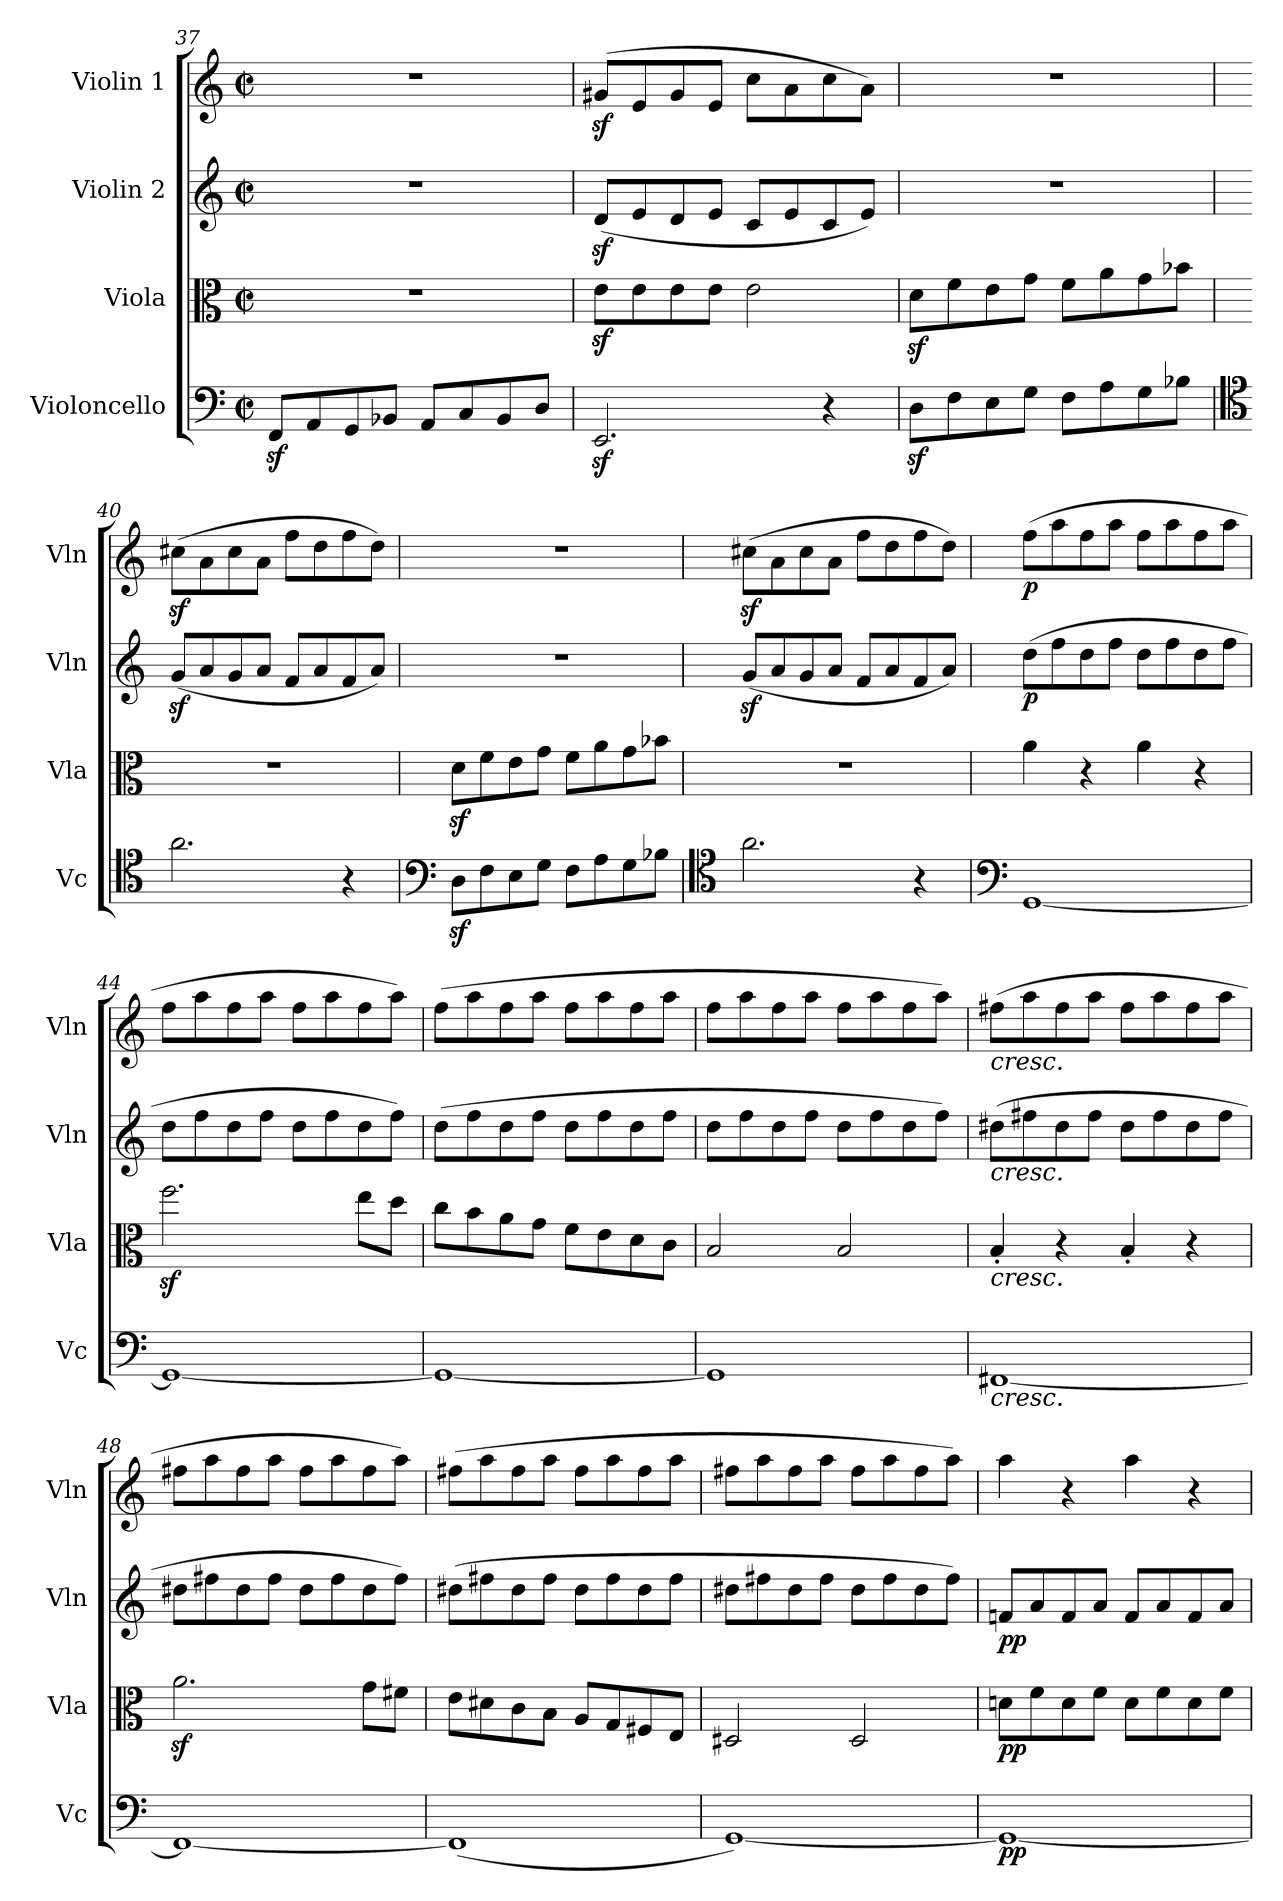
**kern	**dynam	**kern	**dynam	**kern	**dynam	**kern	**dynam
*part4	*part4	*part3	*part3	*part2	*part2	*part1	*part1
*staff4	*staff4	*staff3	*staff3	*staff2	*staff2	*staff1	*staff1
*I"Violoncello	*	*I"Viola	*	*I"Violin 2	*	*I"Violin 1	*
*I'Vc	*	*I'Vla	*	*I'Vln	*	*I'Vln	*
*clefF4	*	*clefC3	*	*clefG2	*	*clefG2	*
*k[]	*	*k[]	*	*k[]	*	*k[]	*
*M2/2	*	*M2/2	*	*M2/2	*	*M2/2	*
*met(c|)	*	*met(c|)	*	*met(c|)	*	*met(c|)	*
=37	=37	=37	=37	=37	=37	=37	=37
8FFz</L	.	1r	.	1r	.	1r	.
8AA/	.	.	.	.	.	.	.
8GG/	.	.	.	.	.	.	.
8BB-X/J	.	.	.	.	.	.	.
8AA/L	.	.	.	.	.	.	.
8C/	.	.	.	.	.	.	.
8BB-/	.	.	.	.	.	.	.
8D/J	.	.	.	.	.	.	.
=38	=38	=38	=38	=38	=38	=38	=38
2.EEz</	.	8ez<\L	.	(8dz</L	.	(8g#Xz</L	.
.	.	8e\	.	8e/	.	8e/	.
.	.	8e\	.	8d/	.	8g#/	.
.	.	8e\J	.	8e/J	.	8e/J	.
.	.	2e\	.	8c/L	.	8cc\L	.
.	.	.	.	8e/	.	8a\	.
4r	.	.	.	8c/	.	8cc\	.
.	.	.	.	8e/J)	.	8a\J)	.
=39	=39	=39	=39	=39	=39	=39	=39
8Dz<\L	.	8dz<\L	.	1r	.	1r	.
8F\	.	8f\	.	.	.	.	.
8E\	.	8e\	.	.	.	.	.
8G\J	.	8g\J	.	.	.	.	.
8F\L	.	8f\L	.	.	.	.	.
8A\	.	8a\	.	.	.	.	.
8G\	.	8g\	.	.	.	.	.
8B-X\J	.	8b-X\J	.	.	.	.	.
=40	=40	=40	=40	=40	=40	=40	=40
*clefC4	*	*	*	*	*	*	*
2.a\	.	1r	.	(8gz</L	.	(8cc#Xz<\L	.
.	.	.	.	8a/	.	8a\	.
.	.	.	.	8g/	.	8cc#\	.
.	.	.	.	8a/J	.	8a\J	.
.	.	.	.	8f/L	.	8ff\L	.
.	.	.	.	8a/	.	8dd\	.
4r	.	.	.	8f/	.	8ff\	.
.	.	.	.	8a/J)	.	8dd\J)	.
!!LO:LB:g=z
=41	=41	=41	=41	=41	=41	=41	=41
*clefF4	*	*	*	*	*	*	*
8Dz<\L	.	8dz<\L	.	1r	.	1r	.
8F\	.	8f\	.	.	.	.	.
8E\	.	8e\	.	.	.	.	.
8G\J	.	8g\J	.	.	.	.	.
8F\L	.	8f\L	.	.	.	.	.
8A\	.	8a\	.	.	.	.	.
8G\	.	8g\	.	.	.	.	.
8B-X\J	.	8b-X\J	.	.	.	.	.
=42	=42	=42	=42	=42	=42	=42	=42
*clefC4	*	*	*	*	*	*	*
2.a\	.	1r	.	(8gz</L	.	(8cc#Xz<\L	.
.	.	.	.	8a/	.	8a\	.
.	.	.	.	8g/	.	8cc#\	.
.	.	.	.	8a/J	.	8a\J	.
.	.	.	.	8f/L	.	8ff\L	.
.	.	.	.	8a/	.	8dd\	.
4r	.	.	.	8f/	.	8ff\	.
.	.	.	.	8a/J)	.	8dd\J)	.
=43	=43	=43	=43	=43	=43	=43	=43
*clefF4	*	*	*	*	*	*	*
!	!	!	!LO:DY:b	!	!	!	!
!	!	!	!LO:DY:n=1:b	!	!LO:DY:b	!	!LO:DY:b
[1GG	.	4a\	p other-dynamics	(8dd\L	p	(8ff\L	p
.	.	.	.	8ff\	.	8aa\	.
.	.	4r	.	8dd\	.	8ff\	.
.	.	.	.	8ff\J	.	8aa\J	.
.	.	4a\	.	8dd\L	.	8ff\L	.
.	.	.	.	8ff\	.	8aa\	.
.	.	4r	.	8dd\	.	8ff\	.
.	.	.	.	8ff\J	.	8aa\J	.
!!LO:PB:g=z
=44	=44	=44	=44	=44	=44	=44	=44
1GG_	.	2.ffz<\	.	8dd\L	.	8ff\L	.
.	.	.	.	8ff\	.	8aa\	.
.	.	.	.	8dd\	.	8ff\	.
.	.	.	.	8ff\J	.	8aa\J	.
.	.	.	.	8dd\L	.	8ff\L	.
.	.	.	.	8ff\	.	8aa\	.
.	.	8ee\L	.	8dd\	.	8ff\	.
.	.	8dd\J	.	8ff\J)	.	8aa\J)	.
=45	=45	=45	=45	=45	=45	=45	=45
1GG_	.	8cc\L	.	(8dd\L	.	(8ff\L	.
.	.	8b\	.	8ff\	.	8aa\	.
.	.	8a\	.	8dd\	.	8ff\	.
.	.	8g\J	.	8ff\J	.	8aa\J	.
.	.	8f\L	.	8dd\L	.	8ff\L	.
.	.	8e\	.	8ff\	.	8aa\	.
.	.	8d\	.	8dd\	.	8ff\	.
.	.	8c\J	.	8ff\J	.	8aa\J	.
=46	=46	=46	=46	=46	=46	=46	=46
1GG]	.	2B/	.	8dd\L	.	8ff\L	.
.	.	.	.	8ff\	.	8aa\	.
.	.	.	.	8dd\	.	8ff\	.
.	.	.	.	8ff\J	.	8aa\J	.
.	.	2B/	.	8dd\L	.	8ff\L	.
.	.	.	.	8ff\	.	8aa\	.
.	.	.	.	8dd\	.	8ff\	.
.	.	.	.	8ff\J)	.	8aa\J)	.
=47	=47	=47	=47	=47	=47	=47	=47
!	!	!	!	!	!	!LO:TX:b:i:t=cresc.	!
!	!	!	!	!LO:TX:b:i:t=cresc.	!	!	!
!	!	!LO:TX:b:i:t=cresc.	!	!	!	!	!
!LO:TX:b:i:t=cresc.	!	!	!	!	!	!	!
[1FF#X	.	4B'/	.	(8dd#X\L	.	(8ff#X\L	.
.	.	.	.	8ff#X\	.	8aa\	.
.	.	4r	.	8dd#\	.	8ff#\	.
.	.	.	.	8ff#\J	.	8aa\J	.
.	.	4B'/	.	8dd#\L	.	8ff#\L	.
.	.	.	.	8ff#\	.	8aa\	.
.	.	4r	.	8dd#\	.	8ff#\	.
.	.	.	.	8ff#\J	.	8aa\J	.
=48	=48	=48	=48	=48	=48	=48	=48
1FF#_	.	2.az<\	.	8dd#X\L	.	8ff#X\L	.
.	.	.	.	8ff#X\	.	8aa\	.
.	.	.	.	8dd#\	.	8ff#\	.
.	.	.	.	8ff#\J	.	8aa\J	.
.	.	.	.	8dd#\L	.	8ff#\L	.
.	.	.	.	8ff#\	.	8aa\	.
.	.	8g\L	.	8dd#\	.	8ff#\	.
.	.	8f#X\J	.	8ff#\J)	.	8aa\J)	.
!!LO:LB:g=z
=49	=49	=49	=49	=49	=49	=49	=49
*^	*	*	*	*	*	*	*
(1FF#]	2ryy	.	8e\L	.	(8dd#X\L	.	(8ff#X\L	.
.	.	.	8d#X\	.	8ff#X\	.	8aa\	.
.	.	.	8c\	.	8dd#\	.	8ff#\	.
.	.	.	8B\J	.	8ff#\J	.	8aa\J	.
.	2ryy	.	8A/L	.	8dd#\L	.	8ff#\L	.
.	.	.	8G/	.	8ff#\	.	8aa\	.
.	.	.	8F#X/	.	8dd#\	.	8ff#\	.
.	.	.	8E/J	.	8ff#\J	.	8aa\J	.
*v	*v	*	*	*	*	*	*	*
=50	=50	=50	=50	=50	=50	=50	=50
[1GG)	.	2D#X/	.	8dd#X\L	.	8ff#X\L	.
.	.	.	.	8ff#X\	.	8aa\	.
.	.	.	.	8dd#\	.	8ff#\	.
.	.	.	.	8ff#\J	.	8aa\J	.
.	.	2D#/	.	8dd#\L	.	8ff#\L	.
.	.	.	.	8ff#\	.	8aa\	.
.	.	.	.	8dd#\	.	8ff#\	.
.	.	.	.	8ff#\J)	.	8aa\J)	.
=51	=51	=51	=51	=51	=51	=51	=51
!	!LO:DY:b	!	!LO:DY:b	!	!LO:DY:b	!	!LO:DY:b
!	!	!	!	!	!	!	!LO:DY:n=1:b
1GG_	pp	8dn\L	pp	8fn/L	pp	4aa\	p other-dynamics
.	.	8f\	.	8a/	.	.	.
.	.	8d\	.	8f/	.	4r	.
.	.	8f\J	.	8a/J	.	.	.
.	.	8d\L	.	8f/L	.	4aa\	.
.	.	8f\	.	8a/	.	.	.
.	.	8d\	.	8f/	.	4r	.
.	.	8f\J	.	8a/J	.	.	.
=	=	=	=	=	=	=	=
*-	*-	*-	*-	*-	*-	*-	*-
